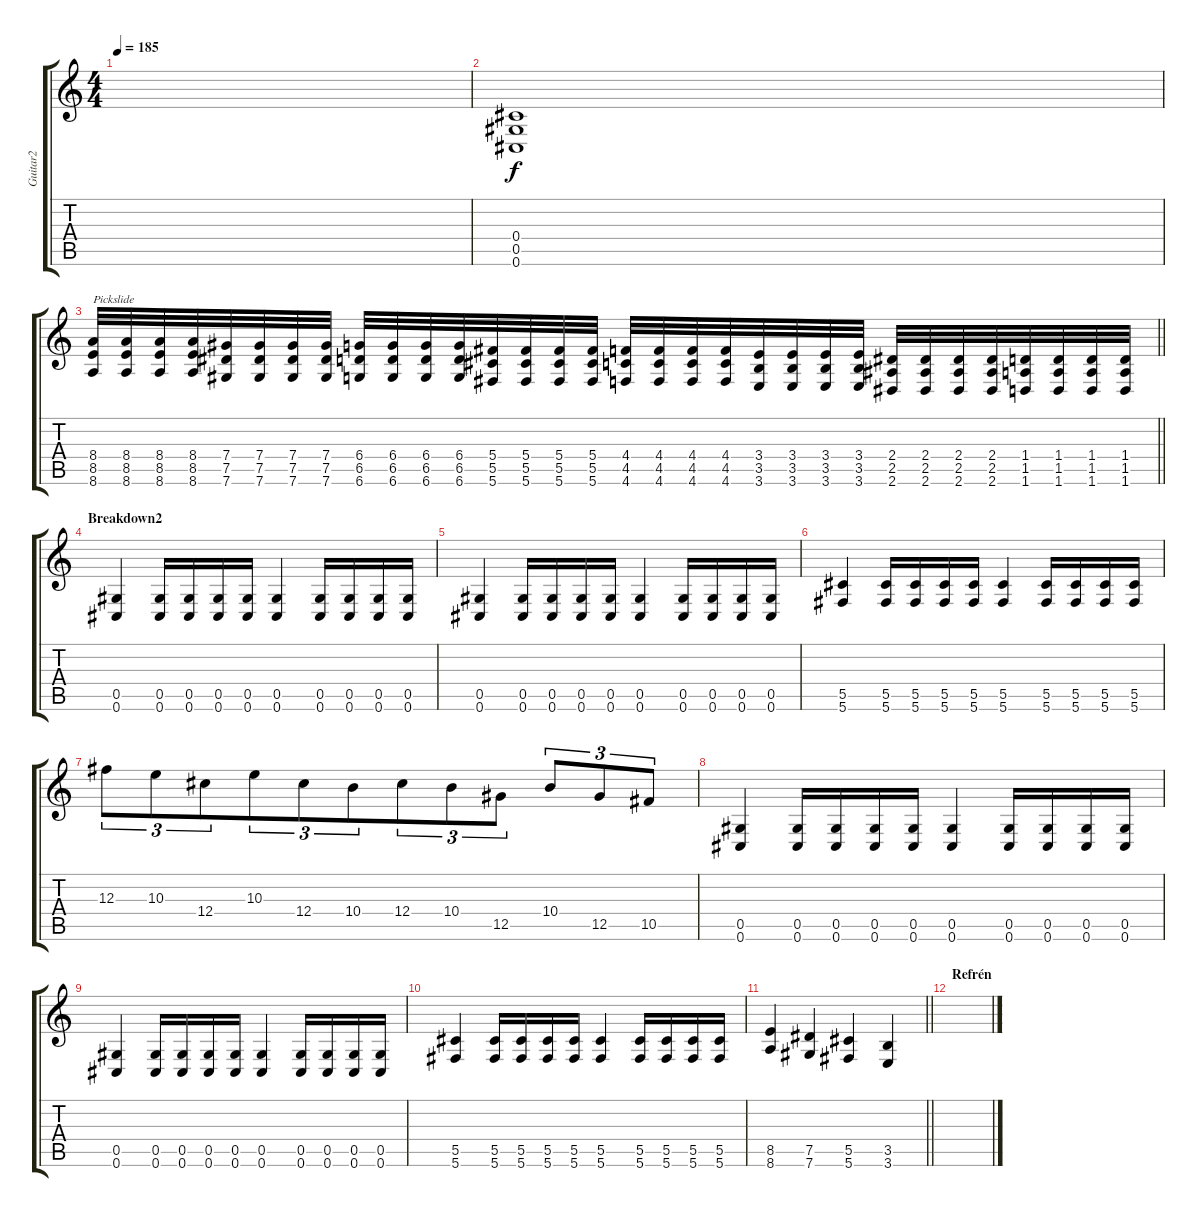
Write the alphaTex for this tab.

\track ("Guitar2" "Guitar2") {instrument distortionguitar}
\staff {score tabs}
\tuning (Eb4 Bb3 Gb3 Db3 Ab2 Db2) {hide}
\ts (4 4)
\tempo 185
\clef g2
\ks c
|
(0.4 0.5 0.6).1 |
\barLineRight lightlight
(8.4 8.5 8.6).32{txt "Pickslide"} (8.4 8.5 8.6).32 (8.4 8.5 8.6).32 (8.4 8.5 8.6).32 (7.4 7.5 7.6).32 (7.4 7.5 7.6).32 (7.4 7.5 7.6).32 (7.4 7.5 7.6).32 (6.4 6.5 6.6).32 (6.4 6.5 6.6).32 (6.4 6.5 6.6).32 (6.4 6.5 6.6).32 (5.4 5.5 5.6).32 (5.4 5.5 5.6).32 (5.4 5.5 5.6).32 (5.4 5.5 5.6).32 (4.4 4.5 4.6).32 (4.4 4.5 4.6).32 (4.4 4.5 4.6).32 (4.4 4.5 4.6).32 (3.4 3.5 3.6).32 (3.4 3.5 3.6).32 (3.4 3.5 3.6).32 (3.4 3.5 3.6).32 (2.4 2.5 2.6).32 (2.4 2.5 2.6).32 (2.4 2.5 2.6).32 (2.4 2.5 2.6).32 (1.4 1.5 1.6).32 (1.4 1.5 1.6).32 (1.4 1.5 1.6).32 (1.4 1.5 1.6).32 |
\section ("" "Breakdown2")
(0.5 0.6).4 (0.5 0.6).16{beam merge} (0.5 0.6).16 (0.5 0.6).16 (0.5 0.6).16{beam merge} (0.5 0.6).4 (0.5 0.6).16 (0.5 0.6).16{beam merge} (0.5 0.6).16{beam merge} (0.5 0.6).16 |
(0.5 0.6).4 (0.5 0.6).16{beam merge} (0.5 0.6).16 (0.5 0.6).16 (0.5 0.6).16{beam merge} (0.5 0.6).4 (0.5 0.6).16 (0.5 0.6).16{beam merge} (0.5 0.6).16{beam merge} (0.5 0.6).16 |
(5.5 5.6).4 (5.5 5.6).16{beam merge} (5.5 5.6).16 (5.5 5.6).16 (5.5 5.6).16{beam merge} (5.5 5.6).4 (5.5 5.6).16 (5.5 5.6).16{beam merge} (5.5 5.6).16{beam merge} (5.5 5.6).16 |
12.3.8{tu (3 2) beam merge} 10.3.8{tu (3 2)} 12.4.8{tu (3 2) beam merge} 10.3.8{tu (3 2) beam merge} 12.4.8{tu (3 2) beam merge} 10.4.8{tu (3 2) beam merge} 12.4.8{tu (3 2)} 10.4.8{tu (3 2)} 12.5.8{tu (3 2)} 10.4.8{tu (3 2) beam merge} 12.5.8{tu (3 2)} 10.5.8{tu (3 2)} |
(0.5 0.6).4 (0.5 0.6).16{beam merge} (0.5 0.6).16 (0.5 0.6).16 (0.5 0.6).16{beam merge} (0.5 0.6).4 (0.5 0.6).16 (0.5 0.6).16{beam merge} (0.5 0.6).16{beam merge} (0.5 0.6).16 |
(0.5 0.6).4 (0.5 0.6).16{beam merge} (0.5 0.6).16 (0.5 0.6).16 (0.5 0.6).16{beam merge} (0.5 0.6).4 (0.5 0.6).16 (0.5 0.6).16{beam merge} (0.5 0.6).16{beam merge} (0.5 0.6).16 |
(5.5 5.6).4 (5.5 5.6).16{beam merge} (5.5 5.6).16 (5.5 5.6).16 (5.5 5.6).16{beam merge} (5.5 5.6).4 (5.5 5.6).16 (5.5 5.6).16{beam merge} (5.5 5.6).16{beam merge} (5.5 5.6).16 |
\barLineRight lightlight
(8.5 8.6).4 (7.5 7.6).4{beam merge} (5.5 5.6).4 (3.5 3.6).4 |
\section ("" "Refrén")
